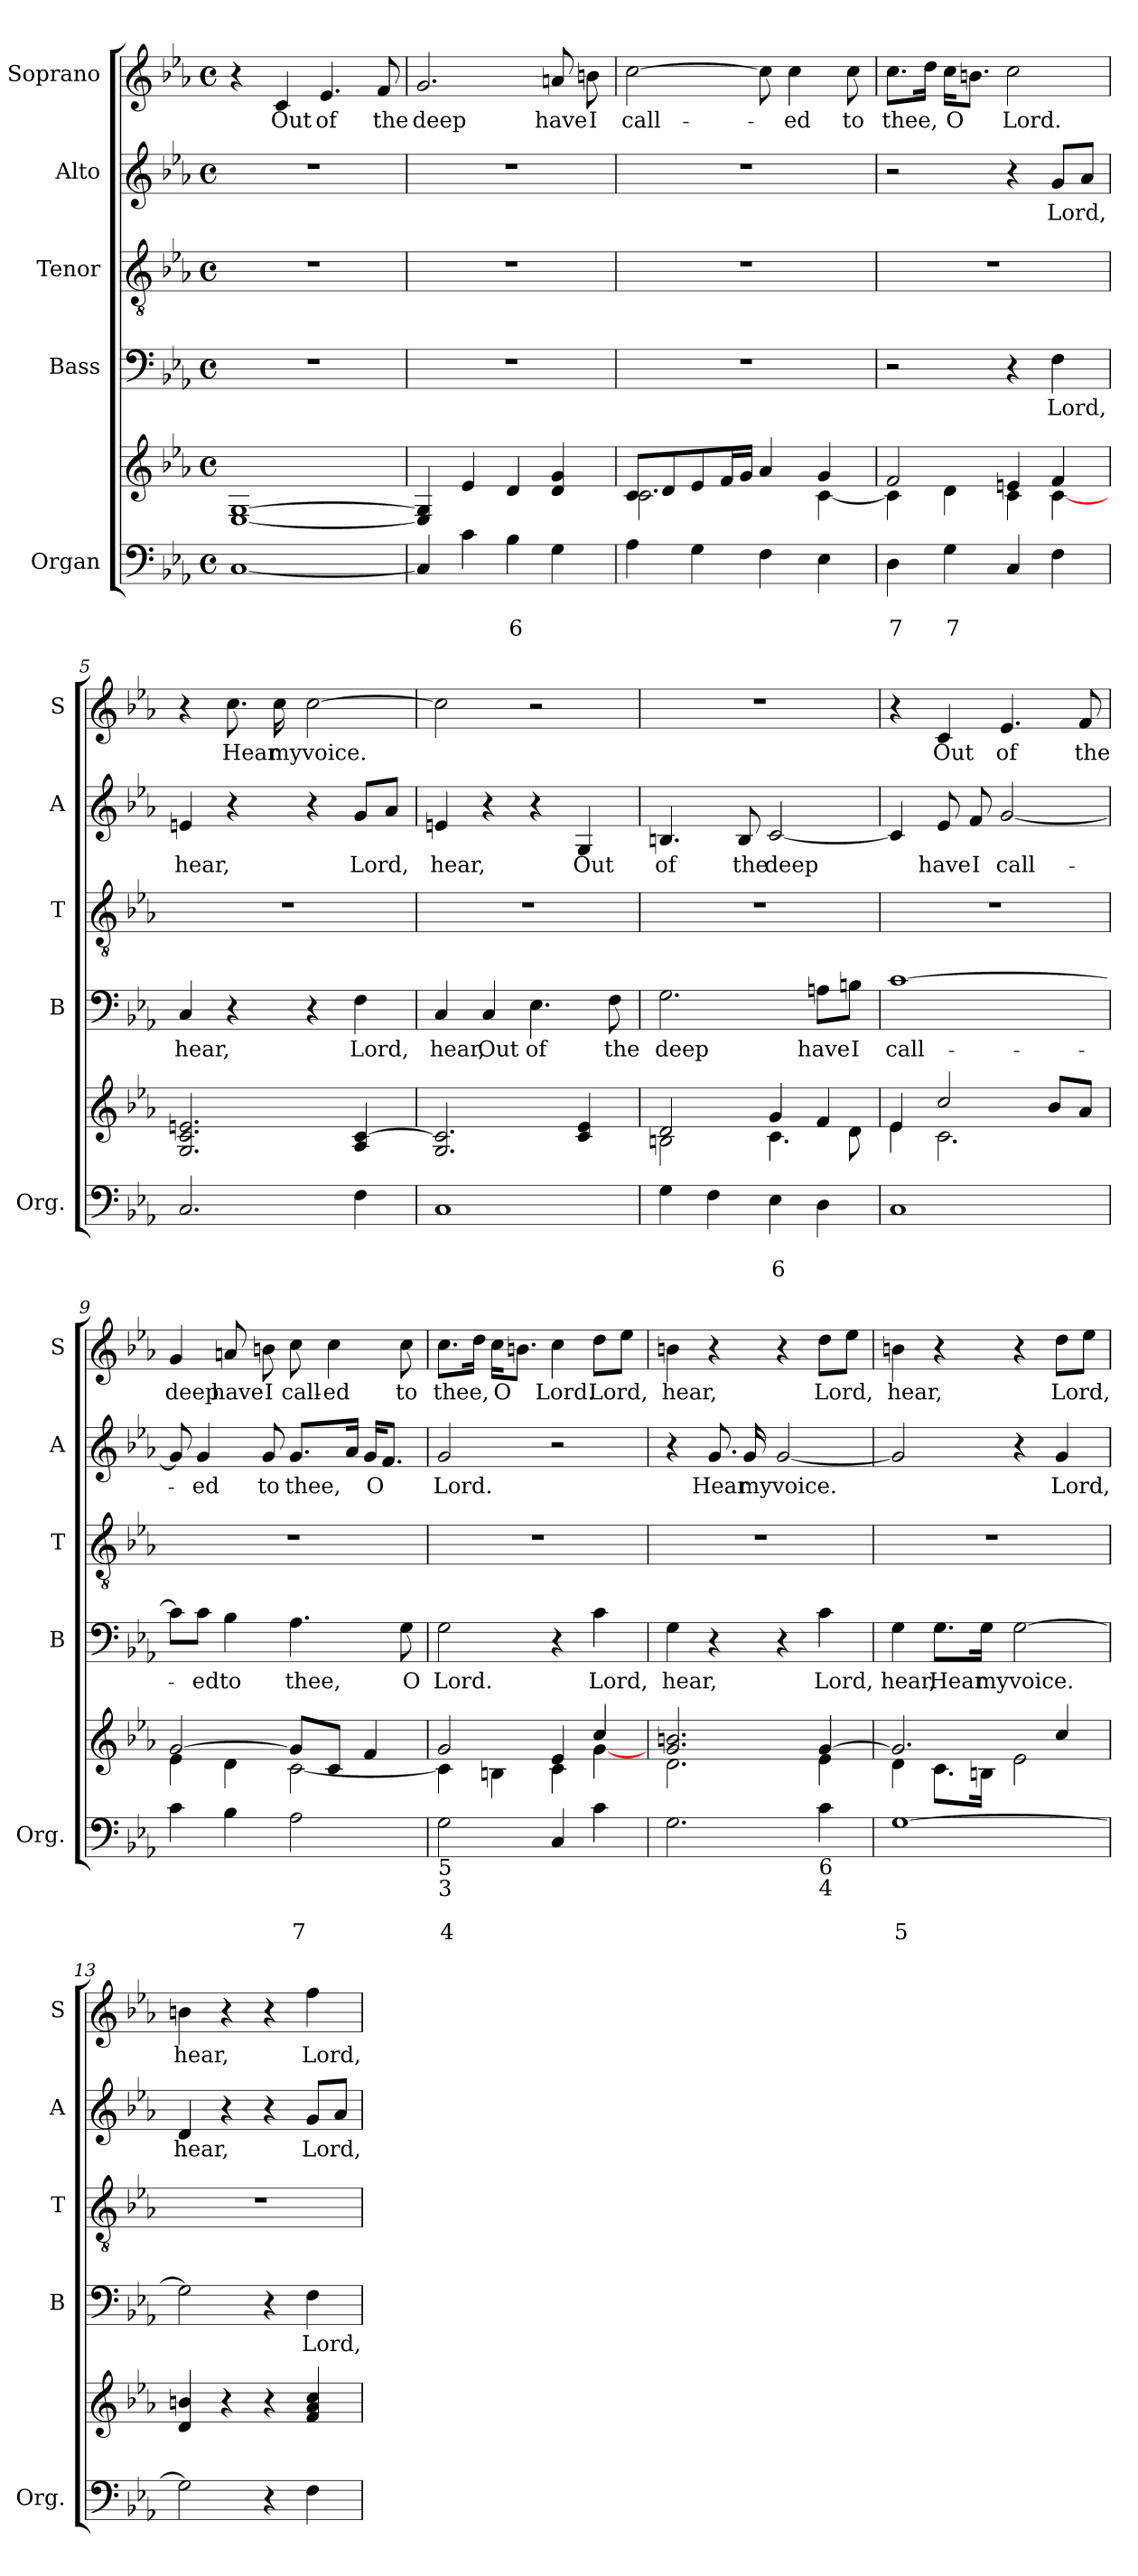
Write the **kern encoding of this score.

**kern	**text	**text	**kern	**kern	**text	**kern	**kern	**text	**kern	**text
*part5	*part5	*part5	*part5	*part4	*part4	*part3	*part2	*part2	*part1	*part1
*staff6	*staff6	*staff6	*staff5	*staff4	*staff4	*staff3	*staff2	*staff2	*staff1	*staff1
*I"Organ	*	*	*	*I"Bass	*	*I"Tenor	*I"Alto	*	*I"Soprano	*
*I'Org.	*	*	*	*I'B	*	*I'T	*I'A	*	*I'S	*
*clefF4	*	*	*clefG2	*clefF4	*	*clefGv2	*clefG2	*	*clefG2	*
*k[b-e-a-]	*	*	*k[b-e-a-]	*k[b-e-a-]	*	*k[b-e-a-]	*k[b-e-a-]	*	*k[b-e-a-]	*
*E-:	*	*	*E-:	*E-:	*	*E-:	*E-:	*	*E-:	*
*M4/4	*	*	*M4/4	*M4/4	*	*M4/4	*M4/4	*	*M4/4	*
*met(c)	*	*	*met(c)	*met(c)	*	*met(c)	*met(c)	*	*met(c)	*
=1	=1	=1	=1	=1	=1	=1	=1	=1	=1	=1
[1C	.	.	[1E-! [1G!	1r	.	1r	1r	.	4r	.
!	!	!	!	!	!	!	!	!	!	!LO:LY:b
.	.	.	.	.	.	.	.	.	4c/	Out
!	!	!	!	!	!	!	!	!	!	!LO:LY:b
.	.	.	.	.	.	.	.	.	4.e-/	of
!	!	!	!	!	!	!	!	!	!	!LO:LY:b
.	.	.	.	.	.	.	.	.	8f/	the
=2	=2	=2	=2	=2	=2	=2	=2	=2	=2	=2
!	!	!	!	!	!	!	!	!	!	!LO:LY:b
4C/]	.	.	4E-!/] 4G!/]	1r	.	1r	1r	.	2.g/	deep
4c\	.	.	4e-!/	.	.	.	.	.	.	.
!	!	!LO:LY:b	!	!	!	!	!	!	!	!
4B-\	.	6	4d!/	.	.	.	.	.	.	.
!	!	!	!	!	!	!	!	!	!	!LO:LY:b
4G\	.	.	4d!/ 4g!/	.	.	.	.	.	8an/	have
!	!	!	!	!	!	!	!	!	!	!LO:LY:b
.	.	.	.	.	.	.	.	.	8bn\	I
=3	=3	=3	=3	=3	=3	=3	=3	=3	=3	=3
*	*	*	*^	*	*	*	*	*	*	*
!	!	!	!	!	!	!	!	!	!	!	!LO:LY:b
4A-\	.	.	8c!/L	2.c!\	1r	.	1r	1r	.	[2cc\	call-
.	.	.	8d/	.	.	.	.	.	.	.	.
4G\	.	.	8e-/	.	.	.	.	.	.	.	.
.	.	.	16f/L	.	.	.	.	.	.	.	.
.	.	.	16g/JJ	.	.	.	.	.	.	.	.
4F\	.	.	4a-!/	.	.	.	.	.	.	8cc\]	.
!	!	!	!	!	!	!	!	!	!	!	!LO:LY:b
.	.	.	.	.	.	.	.	.	.	4cc\	-ed
4E-\	.	.	4g!/	[<4c!\	.	.	.	.	.	.	.
!	!	!	!	!	!	!	!	!	!	!	!LO:LY:b
.	.	.	.	.	.	.	.	.	.	8cc\	to
=4	=4	=4	=4	=4	=4	=4	=4	=4	=4	=4	=4
!	!	!LO:LY:b	!	!	!	!	!	!	!	!	!LO:LY:b
4D\	.	7	2f!/	4c!\]	2r	.	1r	2r	.	8.cc\L	thee,
.	.	.	.	.	.	.	.	.	.	16dd\Jk	.
!	!	!LO:LY:b	!	!	!	!	!	!	!	!	!LO:LY:b
4G\	.	7	.	4d!\	.	.	.	.	.	16cc\KL	O
.	.	.	.	.	.	.	.	.	.	8.bn\J	.
!	!	!	!	!	!	!	!	!	!	!	!LO:LY:b
4C/	.	.	4en!/	4c!\	4r	.	.	4r	.	2cc\	Lord.
!	!	!	!	!	!	!LO:LY:b	!	!	!LO:LY:b	!	!
4F\	.	.	4f!/	[<4c!\	4F\	Lord,	.	8g/L	Lord,	.	.
.	.	.	.	.	.	.	.	8a-/J	.	.	.
*	*	*	*v	*v	*	*	*	*	*	*	*
!!LO:LB:g=z
=5	=5	=5	=5	=5	=5	=5	=5	=5	=5	=5
!	!	!	!	!	!LO:LY:b	!	!	!LO:LY:b	!	!
2.C/	.	.	2.G!/ 2.c!/ 2.en!/	4C/	hear,	1r	4en/	hear,	4r	.
!	!	!	!	!	!	!	!	!	!	!LO:LY:b
.	.	.	.	4r	.	.	4r	.	8.cc\	Hear
!	!	!	!	!	!	!	!	!	!	!LO:LY:b
.	.	.	.	.	.	.	.	.	16cc\	my
!	!	!	!	!	!	!	!	!	!	!LO:LY:b
.	.	.	.	4r	.	.	4r	.	[2cc\	voice.
!	!	!	!	!	!LO:LY:b	!	!	!LO:LY:b	!	!
4F\	.	.	4A-!/ [4c!/	4F\	Lord,	.	8g/L	Lord,	.	.
.	.	.	.	.	.	.	8a-/J	.	.	.
=6	=6	=6	=6	=6	=6	=6	=6	=6	=6	=6
!	!	!	!	!	!LO:LY:b	!	!	!LO:LY:b	!	!
1C	.	.	2.G!/ 2.c!/]	4C/	hear,	1r	4en/	hear,	2cc\]	.
!	!	!	!	!	!LO:LY:b	!	!	!	!	!
.	.	.	.	4C/	Out	.	4r	.	.	.
!	!	!	!	!	!LO:LY:b	!	!	!	!	!
.	.	.	.	4.E-\	of	.	4r	.	2r	.
!	!	!	!	!	!	!	!	!LO:LY:b	!	!
.	.	.	4c!/ 4e-!/	.	.	.	4G/	Out	.	.
!	!	!	!	!	!LO:LY:b	!	!	!	!	!
.	.	.	.	8F\	the	.	.	.	.	.
=7	=7	=7	=7	=7	=7	=7	=7	=7	=7	=7
*	*	*	*^	*	*	*	*	*	*	*
!	!	!	!	!	!	!LO:LY:b	!	!	!LO:LY:b	!	!
4G\	.	.	2d!/	2Bn!\	2.G\	deep	1r	4.Bn/	of	1r	.
4F\	.	.	.	.	.	.	.	.	.	.	.
!	!	!	!	!	!	!	!	!	!LO:LY:b	!	!
.	.	.	.	.	.	.	.	8B/	the	.	.
!	!	!LO:LY:b	!	!	!	!	!	!	!LO:LY:b	!	!
4E-\	.	6	4g!/	4.c!\	.	.	.	[2c/	deep	.	.
!	!	!	!	!	!	!LO:LY:b	!	!	!	!	!
4D\	.	.	4f!/	.	8An\L	have	.	.	.	.	.
!	!	!	!	!	!	!LO:LY:b	!	!	!	!	!
.	.	.	.	8d!\	8Bn\J	I	.	.	.	.	.
=8	=8	=8	=8	=8	=8	=8	=8	=8	=8	=8	=8
!	!	!	!	!	!	!LO:LY:b	!	!	!	!	!
1C	.	.	4e-!/	4e-!\	[1c	call-	1r	4c/]	.	4r	.
!	!	!	!	!	!	!	!	!	!LO:LY:b	!	!LO:LY:b
.	.	.	2cc!/	2.c!\	.	.	.	8e-/	have	4c/	Out
!	!	!	!	!	!	!	!	!	!LO:LY:b	!	!
.	.	.	.	.	.	.	.	8f/	I	.	.
!	!	!	!	!	!	!	!	!	!LO:LY:b	!	!LO:LY:b
.	.	.	.	.	.	.	.	[2g/	call-	4.e-/	of
.	.	.	8b-!/L	.	.	.	.	.	.	.	.
!	!	!	!	!	!	!	!	!	!	!	!LO:LY:b
.	.	.	8a-!/J	.	.	.	.	.	.	8f/	the
!!LO:LB:g=z
=9	=9	=9	=9	=9	=9	=9	=9	=9	=9	=9	=9
!	!	!	!	!	!	!	!	!	!	!	!LO:LY:b
4c\	.	.	[>2g!/	4e-!\	8c\L]	.	1r	8g/]	.	4g/	deep
!	!	!	!	!	!	!LO:LY:b	!	!	!LO:LY:b	!	!
.	.	.	.	.	8c\J	-ed	.	4g/	-ed	.	.
!	!	!	!	!	!	!LO:LY:b	!	!	!	!	!LO:LY:b
4B-\	.	.	.	4d!\	4B-\	to	.	.	.	8an/	have
!	!	!	!	!	!	!	!	!	!LO:LY:b	!	!LO:LY:b
.	.	.	.	.	.	.	.	8g/	to	8bn\	I
!	!	!LO:LY:b	!	!	!	!LO:LY:b	!	!	!LO:LY:b	!	!LO:LY:b
2A-\	.	7	8g!/L]	[<2c!\	4.A-\	thee,	.	8.g/L	thee,	8cc\	call-
!	!	!	!	!	!	!	!	!	!	!	!LO:LY:b
.	.	.	8c!/J	.	.	.	.	.	.	4cc\	-ed
.	.	.	.	.	.	.	.	16a-/Jk	.	.	.
!	!	!	!	!	!	!	!	!	!LO:LY:b	!	!
.	.	.	4f!/	.	.	.	.	16g/KL	O	.	.
.	.	.	.	.	.	.	.	8.f/J	.	.	.
!	!	!	!	!	!	!LO:LY:b	!	!	!	!	!LO:LY:b
.	.	.	.	.	8G\	O	.	.	.	8cc\	to
=10	=10	=10	=10	=10	=10	=10	=10	=10	=10	=10	=10
!LO:TX:b:t=5\n3	!	!	!	!	!	!	!	!	!	!	!
!	!	!LO:LY:b	!	!	!	!LO:LY:b	!	!	!LO:LY:b	!	!LO:LY:b
2G\	.	4	2g!/	4c!\]	2G\	Lord.	1r	2g/	Lord.	8.cc\L	thee,
.	.	.	.	.	.	.	.	.	.	16dd\Jk	.
!	!	!	!	!	!	!	!	!	!	!	!LO:LY:b
.	.	.	.	4Bn!\	.	.	.	.	.	16cc\KL	O
.	.	.	.	.	.	.	.	.	.	8.bn\J	.
!	!	!	!	!	!	!	!	!	!	!	!LO:LY:b
4C/	.	.	4e-!/	4c!\	4r	.	.	2r	.	4cc\	Lord.
!	!	!	!	!	!	!LO:LY:b	!	!	!	!	!LO:LY:b
4c\	.	.	4cc!/	[<4g!\	4c\	Lord,	.	.	.	8dd\L	Lord,
.	.	.	.	.	.	.	.	.	.	8ee-\J	.
=11	=11	=11	=11	=11	=11	=11	=11	=11	=11	=11	=11
!	!	!	!	!	!	!LO:LY:b	!	!	!	!	!LO:LY:b
2.G\	.	.	2.g!/ 2.bn!/	2.d!\	4G\	hear,	1r	4r	.	4bn\	hear,
!	!	!	!	!	!	!	!	!	!LO:LY:b	!	!
.	.	.	.	.	4r	.	.	8.g/	Hear	4r	.
!	!	!	!	!	!	!	!	!	!LO:LY:b	!	!
.	.	.	.	.	.	.	.	16g/	my	.	.
!	!	!	!	!	!	!	!	!	!LO:LY:b	!	!
.	.	.	.	.	4r	.	.	[2g/	voice.	4r	.
!LO:TX:b:t=6\n4	!	!	!	!	!	!	!	!	!	!	!
!	!	!	!	!	!	!LO:LY:b	!	!	!	!	!LO:LY:b
4c\	.	.	[>4g!/	4e-!\	4c\	Lord,	.	.	.	8dd\L	Lord,
.	.	.	.	.	.	.	.	.	.	8ee-\J	.
!!LO:PB:g=z
=12	=12	=12	=12	=12	=12	=12	=12	=12	=12	=12	=12
!	!	!LO:LY:b	!	!	!	!LO:LY:b	!	!	!	!	!LO:LY:b
[1G	.	5	2.g!/]	4d!\	4G\	hear,	1r	2g/]	.	4bn\	hear,
!	!	!	!	!	!	!LO:LY:b	!	!	!	!	!
.	.	.	.	8.c!\L	8.G\L	Hear	.	.	.	4r	.
!	!	!	!	!	!	!LO:LY:b	!	!	!	!	!
.	.	.	.	16Bn!\Jk	16G\Jk	my	.	.	.	.	.
!	!	!	!	!	!	!LO:LY:b	!	!	!	!	!
.	.	.	.	2e-!\	[2G\	voice.	.	4r	.	4r	.
!	!	!	!	!	!	!	!	!	!LO:LY:b	!	!LO:LY:b
.	.	.	4cc!/	.	.	.	.	4g/	Lord,	8dd\L	Lord,
.	.	.	.	.	.	.	.	.	.	8ee-\J	.
*	*	*	*v	*v	*	*	*	*	*	*	*
=13	=13	=13	=13	=13	=13	=13	=13	=13	=13	=13
!	!	!	!	!	!	!	!	!LO:LY:b	!	!LO:LY:b
2G\]	.	.	4d!/ 4bn!/	2G\]	.	1r	4d/	hear,	4bn\	hear,
.	.	.	4r	.	.	.	4r	.	4r	.
4r	.	.	4r	4r	.	.	4r	.	4r	.
!	!	!	!	!	!LO:LY:b	!	!	!LO:LY:b	!	!LO:LY:b
4F\	.	.	4f!/ 4a-!/ 4cc!/	4F\	Lord,	.	8g/L	Lord,	4ff\	Lord,
.	.	.	.	.	.	.	8a-/J	.	.	.
=	=	=	=	=	=	=	=	=	=	=
*-	*-	*-	*-	*-	*-	*-	*-	*-	*-	*-
